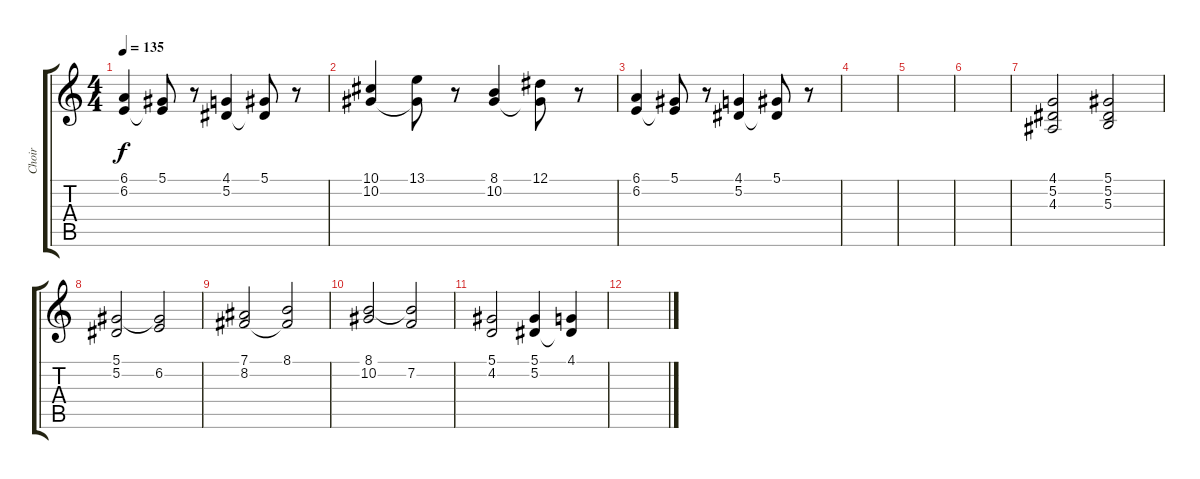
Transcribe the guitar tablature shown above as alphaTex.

\track ("Choir" "Choir") {instrument pad4choir}
\staff {score tabs}
\tuning (Eb4 Bb3 Gb3 Db3 Ab2 Eb2) {hide}
\ts (4 4)
\tempo 135
\clef g2
\ks c
(6.1 6.2).4{dy f} (5.1 6.2{t}).8 r.8 (4.1 5.2).4 (5.1 5.2{t}).8 r.8 |
(10.1 10.2).4 (13.1 10.2{t}).8 r.8 (8.1 10.2).4 (12.1 10.2{t}).8 r.8 |
(6.1 6.2).4 (5.1 6.2{t}).8 r.8 (4.1 5.2).4 (5.1 5.2{t}).8 r.8 |
\section ("" "")
|
|
|
(4.1 5.2 4.3).2 (5.1 5.2 5.3).2 |
\section ("" "")
(5.1 5.2).2 (5.1{t} 6.2).2 |
(7.1 8.2).2 (8.1 8.2{t}).2 |
(8.1 10.2).2 (8.1{t} 7.2).2 |
(5.1 4.2).2 (5.1 5.2).4 (4.1 5.2{t}).4 |
\section ("" "")
